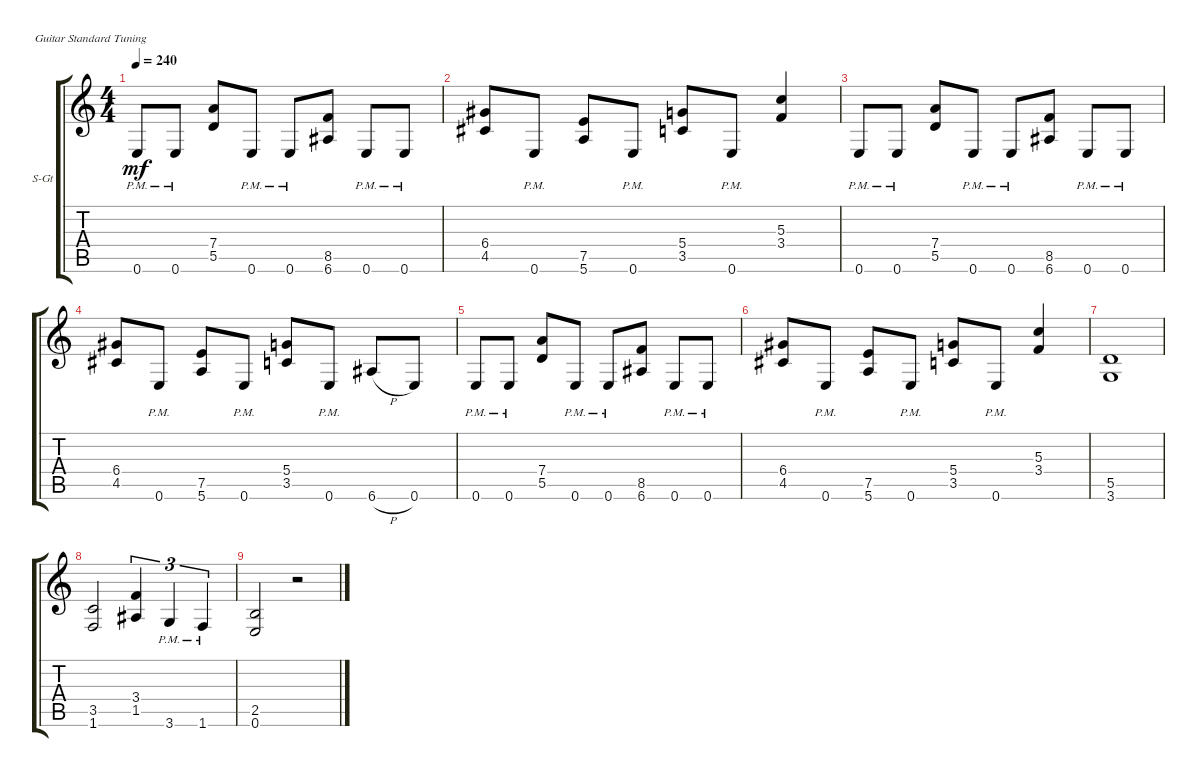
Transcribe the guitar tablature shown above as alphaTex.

\defaultSystemsLayout 4
\bracketExtendMode groupsimilarinstruments
\firstSystemTrackNameOrientation horizontal
\otherSystemsTrackNameOrientation horizontal
\track ("Steel Guitar" "S-Gt") {instrument acousticguitarsteel}
\staff {score tabs}
\tuning (E4 B3 G3 D3 A2 E2)
\ts (4 4)
\tempo 240
\clef g2
\ks c
0.6{pm}.8{dy mf} 0.6{pm}.8 (5.5 7.4).8 0.6{pm}.8 0.6{pm}.8 (6.6 8.5).8 0.6{pm}.8 0.6{pm}.8 |
(4.5 6.4).8 0.6{pm}.8 (5.6 7.5).8 0.6{pm}.8 (3.5 5.4).8 0.6{pm}.8 (3.4 5.3).4 |
0.6{pm}.8 0.6{pm}.8 (5.5 7.4).8 0.6{pm}.8 0.6{pm}.8 (6.6 8.5).8 0.6{pm}.8 0.6{pm}.8 |
(4.5 6.4).8 0.6{pm}.8 (5.6 7.5).8 0.6{pm}.8 (3.5 5.4).8 0.6{pm}.8 6.6{h}.8 0.6.8 |
0.6{pm}.8 0.6{pm}.8 (5.5 7.4).8 0.6{pm}.8 0.6{pm}.8 (6.6 8.5).8 0.6{pm}.8 0.6{pm}.8 |
(4.5 6.4).8 0.6{pm}.8 (5.6 7.5).8 0.6{pm}.8 (3.5 5.4).8 0.6{pm}.8 (3.4 5.3).4 |
(3.6 5.5).1 |
(1.6 3.5).2 (1.5 3.4).4{tu (3 2)} 3.6{pm}.4{tu (3 2)} 1.6{pm}.4{tu (3 2)} |
(0.6 2.5).2 r.2
